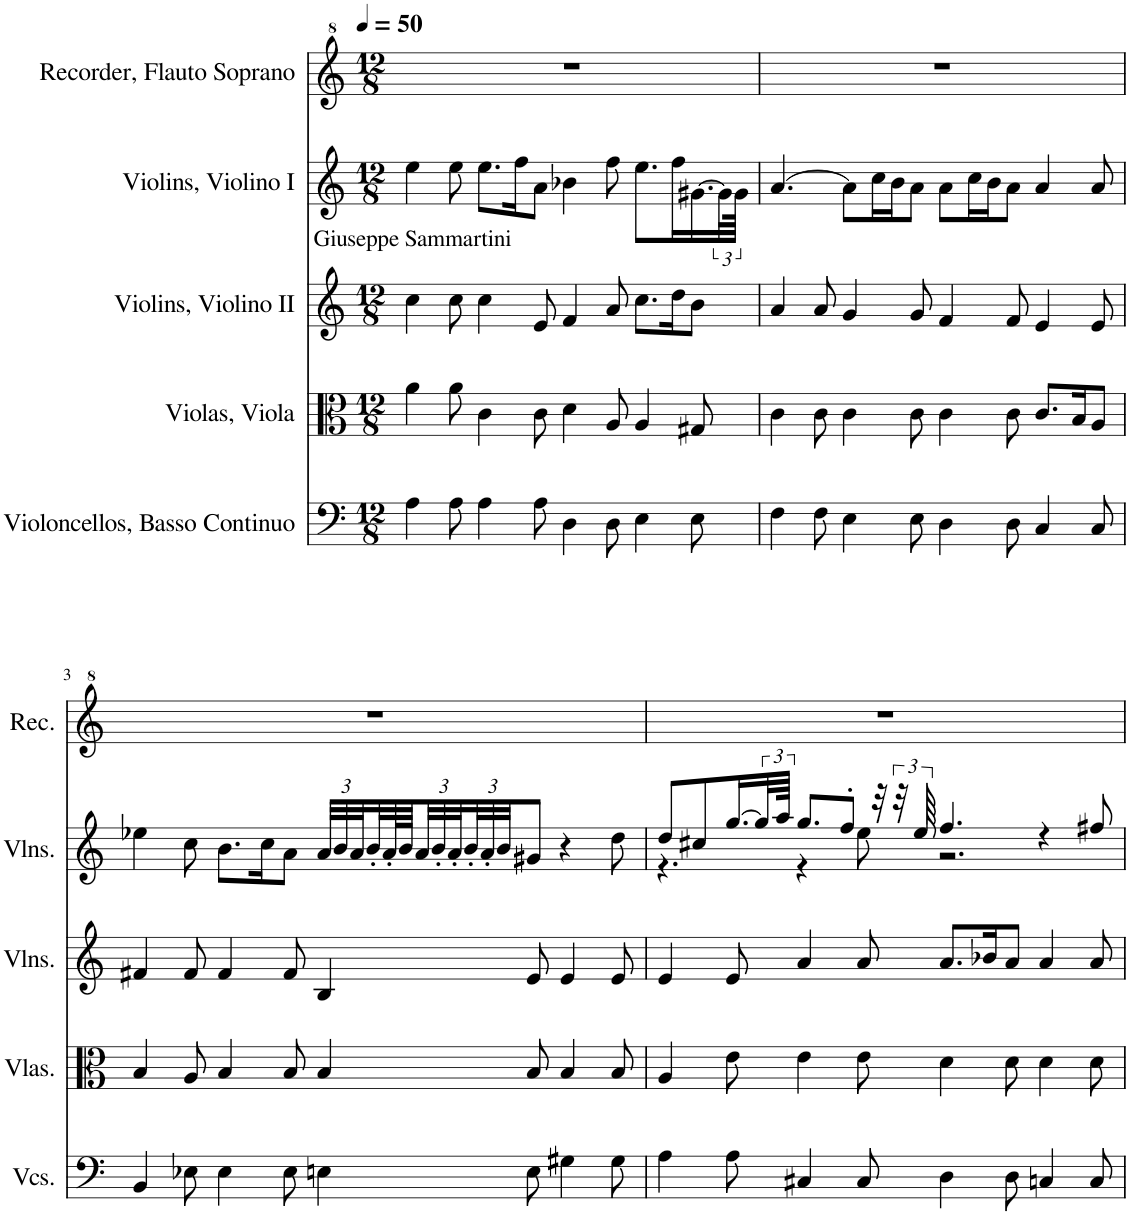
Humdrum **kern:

**kern	**kern	**kern	**kern	**text	**kern
*part5	*part4	*part3	*part2	*part2	*part1
*staff5	*staff4	*staff3	*staff2	*staff2	*staff1
*I"Violoncellos, Basso Continuo	*I"Violas, Viola	*I"Violins, Violino II	*I"Violins, Violino I	*	*I"Recorder, Flauto Soprano
*I'Vcs.	*I'Vlas.	*I'Vlns.	*I'Vlns.	*	*I'Rec.
*clefF4	*clefC3	*clefG2	*clefG2	*	*clefG^2
*k[]	*k[]	*k[]	*k[]	*	*k[]
*M12/8	*M12/8	*M12/8	*M12/8	*	*M12/8
*MM50	*MM50	*MM50	*MM50	*	*MM50
=1	=1	=1	=1	=1	=1
!	!	!	!	!LO:LY:b	!
4A\	4a\	4cc\	4ee\	Giuseppe Sammartini	1.r
8A\	8a\	8cc\	8ee\	.	.
4A\	4c\	4cc\	8.ee\L	.	.
.	.	.	16ff\K	.	.
8A\	8c\	8e/	8a\J	.	.
4D\	4d\	4f/	4b-X\	.	.
8D\	8A/	8a/	8ff\	.	.
4E\	4A/	8.cc\L	8.ee\L	.	.
.	.	16dd\K	16ff\L	.	.
8E\	8G#X/	8b\J	[16.g#X\	.	.
.	.	.	48g#\L]	.	.
.	.	.	96g#\JJJk	.	.
=2	=2	=2	=2	=2	=2
4F\	4c\	4a/	[4.a/	.	1.r
8F\	8c\	8a/	.	.	.
4E\	4c\	4g/	8a\L]	.	.
.	.	.	16cc\L	.	.
.	.	.	16b\J	.	.
8E\	8c\	8g/	8a\J	.	.
4D\	4c\	4f/	8a\L	.	.
.	.	.	16cc\L	.	.
.	.	.	16b\J	.	.
8D\	8c\	8f/	8a\J	.	.
4C/	8.c/L	4e/	4a/	.	.
.	16B/K	.	.	.	.
8C/	8A/J	8e/	8a/	.	.
!!LO:LB:g=z
=3	=3	=3	=3	=3	=3
4BB/	4B/	4f#X/	4ee-X\	.	1.r
8E-X\	8A/	8f#/	8cc\	.	.
4E-\	4B/	4f#/	8.b\L	.	.
.	.	.	16cc\K	.	.
8E-\	8B/	8f#/	8a\J	.	.
*	*	*	*Xbrackettup	*	*
4En\	4B/	4B/	48a/LLL	.	.
.	.	.	48b/	.	.
.	.	.	48a/	.	.
.	.	.	32b'/	.	.
.	.	.	64a'/L	.	.
.	.	.	64b/J	.	.
.	.	.	48a/	.	.
.	.	.	48b'/	.	.
.	.	.	48a'/	.	.
.	.	.	48b'/	.	.
.	.	.	48a'/	.	.
.	.	.	48b/JJ	.	.
8E\	8B/	8e/	8g#X/J	.	.
4G#X\	4B/	4e/	4r	.	.
8G#\	8B/	8e/	8dd\	.	.
=4	=4	=4	=4	=4	=4
*	*	*	*^	*	*
4A\	4A/	4e/	8dd/L	4.r	.	1.r
.	.	.	8cc#X/	.	.	.
8A\	8e\	8e/	[16.gg/L	.	.	.
*	*	*	*brackettup	*	*	*
.	.	.	48gg/L]	.	.	.
.	.	.	96aa/JJJk	.	.	.
4C#X/	4e\	4a/	8.gg/L	4r	.	.
.	.	.	8ff'/J	.	.	.
8C#/	8e\	8a/	.	8ee\	.	.
.	.	.	32r	.	.	.
.	.	.	48r	.	.	.
.	.	.	96ee/	.	.	.
4D\	4d\	8.a/L	4.ff/	2.r	.	.
.	.	16b-X/K	.	.	.	.
8D\	8d\	8a/J	.	.	.	.
4Cn/	4d\	4a/	4r	.	.	.
8C/	8d\	8a/	8ff#X/	.	.	.
*	*	*	*v	*v	*	*
=	=	=	=	=	=
*-	*-	*-	*-	*-	*-
